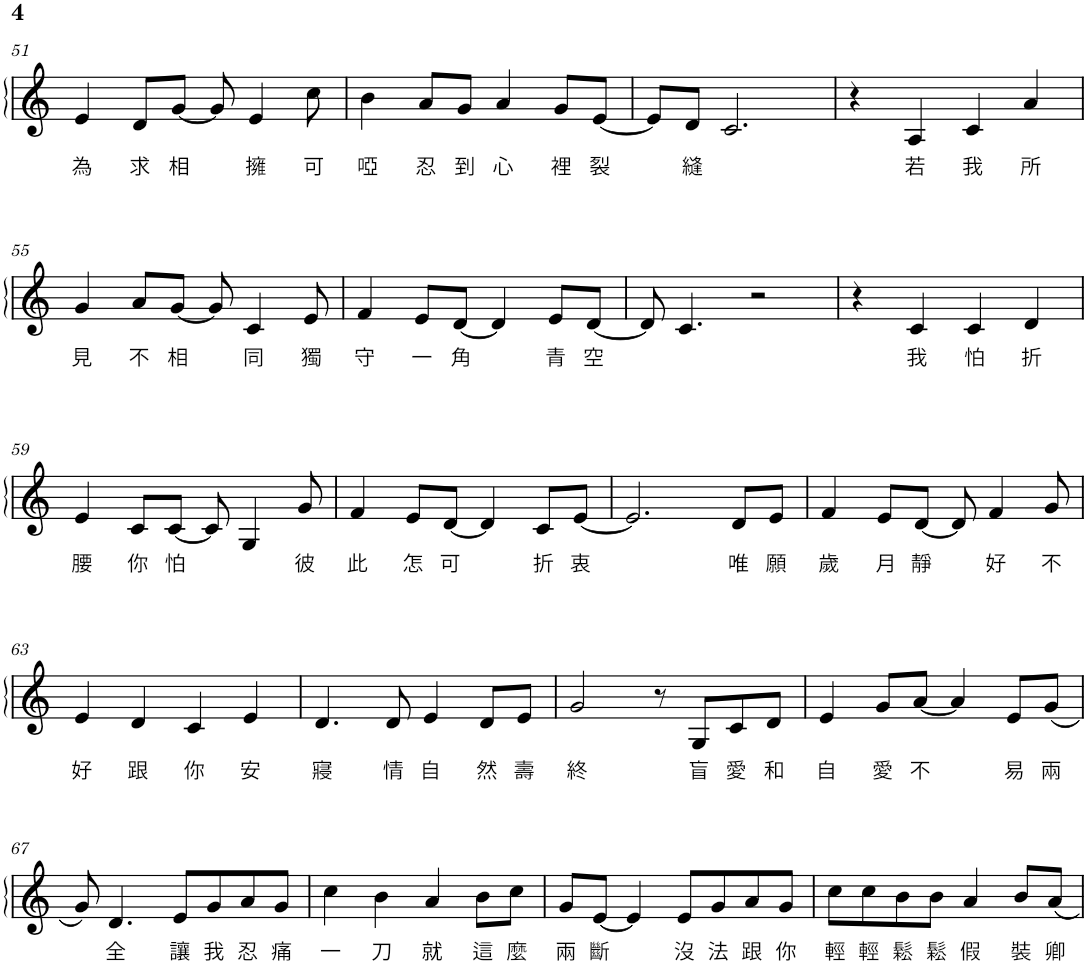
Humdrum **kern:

**kern	**text
*part1	*part1
*staff1	*staff1
*I"Piano	*
*I'Pno	*
!!LO:PB:g=z
*clefG2	*
*k[]	*
*M4/4	*
=51	=51
!	!LO:LY:b
4e/	為
!	!LO:LY:b
8d/L	求
!	!LO:LY:b
[<8g/J	相
8g/]	.
!	!LO:LY:b
4e/	擁
!	!LO:LY:b
8cc\	可
=52	=52
!	!LO:LY:b
4b\	啞
!	!LO:LY:b
8a/L	忍
!	!LO:LY:b
8g/J	到
!	!LO:LY:b
4a/	心
!	!LO:LY:b
8g/L	裡
!	!LO:LY:b
[<8e/J	裂
=53	=53
8e/L]	.
!	!LO:LY:b
8d/J	縫
2.c/	.
=54	=54
4r	.
!	!LO:LY:b
4A/	若
!	!LO:LY:b
4c/	我
!	!LO:LY:b
4a/	所
!!LO:LB:g=z
=55	=55
!	!LO:LY:b
4g/	見
!	!LO:LY:b
8a/L	不
!	!LO:LY:b
[<8g/J	相
8g/]	.
!	!LO:LY:b
4c/	同
!	!LO:LY:b
8e/	獨
=56	=56
!	!LO:LY:b
4f/	守
!	!LO:LY:b
8e/L	一
!	!LO:LY:b
[<8d/J	角
4d/]	.
!	!LO:LY:b
8e/L	青
!	!LO:LY:b
[<8d/J	空
=57	=57
8d/]	.
4.c/	.
2r	.
=58	=58
4r	.
!	!LO:LY:b
4c/	我
!	!LO:LY:b
4c/	怕
!	!LO:LY:b
4d/	折
!!LO:LB:g=z
=59	=59
!	!LO:LY:b
4e/	腰
!	!LO:LY:b
8c/L	你
!	!LO:LY:b
[<8c/J	怕
8c/]	.
4G/	.
!	!LO:LY:b
8g/	彼
=60	=60
!	!LO:LY:b
4f/	此
!	!LO:LY:b
8e/L	怎
!	!LO:LY:b
[<8d/J	可
4d/]	.
!	!LO:LY:b
8c/L	折
!	!LO:LY:b
[<8e/J	衷
=61	=61
2.e/]	.
!	!LO:LY:b
8d/L	唯
!	!LO:LY:b
8e/J	願
=62	=62
!	!LO:LY:b
4f/	歲
!	!LO:LY:b
8e/L	月
!	!LO:LY:b
[<8d/J	靜
8d/]	.
!	!LO:LY:b
4f/	好
!	!LO:LY:b
8g/	不
!!LO:LB:g=z
=63	=63
!	!LO:LY:b
4e/	好
!	!LO:LY:b
4d/	跟
!	!LO:LY:b
4c/	你
!	!LO:LY:b
4e/	安
=64	=64
!	!LO:LY:b
4.d/	寢
!	!LO:LY:b
8d/	情
!	!LO:LY:b
4e/	自
!	!LO:LY:b
8d/L	然
!	!LO:LY:b
8e/J	壽
=65	=65
!	!LO:LY:b
2g/	終
8r	.
!	!LO:LY:b
8G/L	盲
!	!LO:LY:b
8c/	愛
!	!LO:LY:b
8d/J	和
=66	=66
!	!LO:LY:b
4e/	自
!	!LO:LY:b
8g/L	愛
!	!LO:LY:b
[<8a/J	不
4a/]	.
!	!LO:LY:b
8e/L	易
!	!LO:LY:b
(<8g/J	兩
!!LO:LB:g=z
=67	=67
8g/)	.
!	!LO:LY:b
4.d/	全
!	!LO:LY:b
8e/L	讓
!	!LO:LY:b
8g/	我
!	!LO:LY:b
8a/	忍
!	!LO:LY:b
8g/J	痛
=68	=68
!	!LO:LY:b
4cc\	一
!	!LO:LY:b
4b\	刀
!	!LO:LY:b
4a/	就
!	!LO:LY:b
8b\L	這
!	!LO:LY:b
8cc\J	麼
=69	=69
!	!LO:LY:b
8g/L	兩
!	!LO:LY:b
[<8e/J	斷
4e/]	.
!	!LO:LY:b
8e/L	沒
!	!LO:LY:b
8g/	法
!	!LO:LY:b
8a/	跟
!	!LO:LY:b
8g/J	你
=70	=70
!	!LO:LY:b
8cc\L	輕
!	!LO:LY:b
8cc\	輕
!	!LO:LY:b
8b\	鬆
!	!LO:LY:b
8b\J	鬆
!	!LO:LY:b
4a/	假
!	!LO:LY:b
8b/L	裝
!	!LO:LY:b
8a/J	卿
=	=
*-	*-
